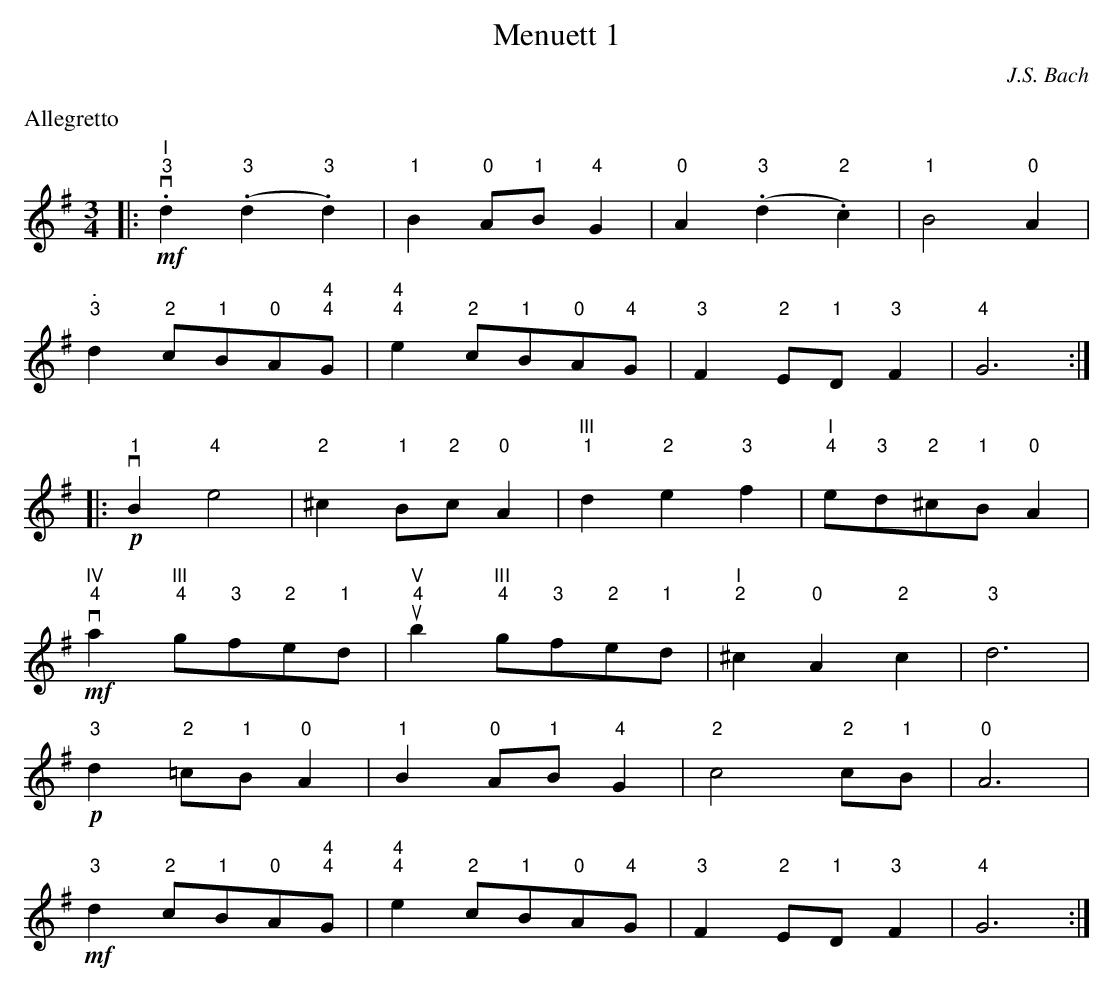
X:1
T: Menuett 1
C: J.S. Bach
C:
C:
P: Allegretto
M: 3/4
L: 1/8
K: G
|: +mf+ v"I""3".d2("3".d2"3".d2) | "1"B2"0"A"1"B"4"G2 | "0"A2("3".d2."2"c2) | "1"B4"0"A2 |
".""3"d2"2"c"1"B"0"A"4""4"G | "4""4"e2"2"c"1"B"0"A"4"G | "3"F2"2"E"1"D"3"F2 | "4"G6 :|
|: +p+ v"1"B2"4"e4 | "2"^c2"1"B"2"c"0"A2 | "III""1"d2"2"e2"3"f2 | "I""4"e"3"d"2"^c"1"B"0"A2 |
+mf+ v"IV""4"a2"III""4"g"3"f"2"e"1"d | u"V""4"b2"III""4"g"3"f"2"e"1"d | "I""2"^c2"0"A2"2"c2 | "3"d6 |
+p+ "3"d2"2"=c"1"B"0"A2 | "1"B2"0"A"1"B"4"G2 | "2"c4"2"c"1"B | "0"A6 |
+mf+ "3"d2"2"c"1"B"0"A"4""4"G | "4""4"e2"2"c"1"B"0"A"4"G | "3"F2"2"E"1"D"3"F2 | "4"G6 :|
